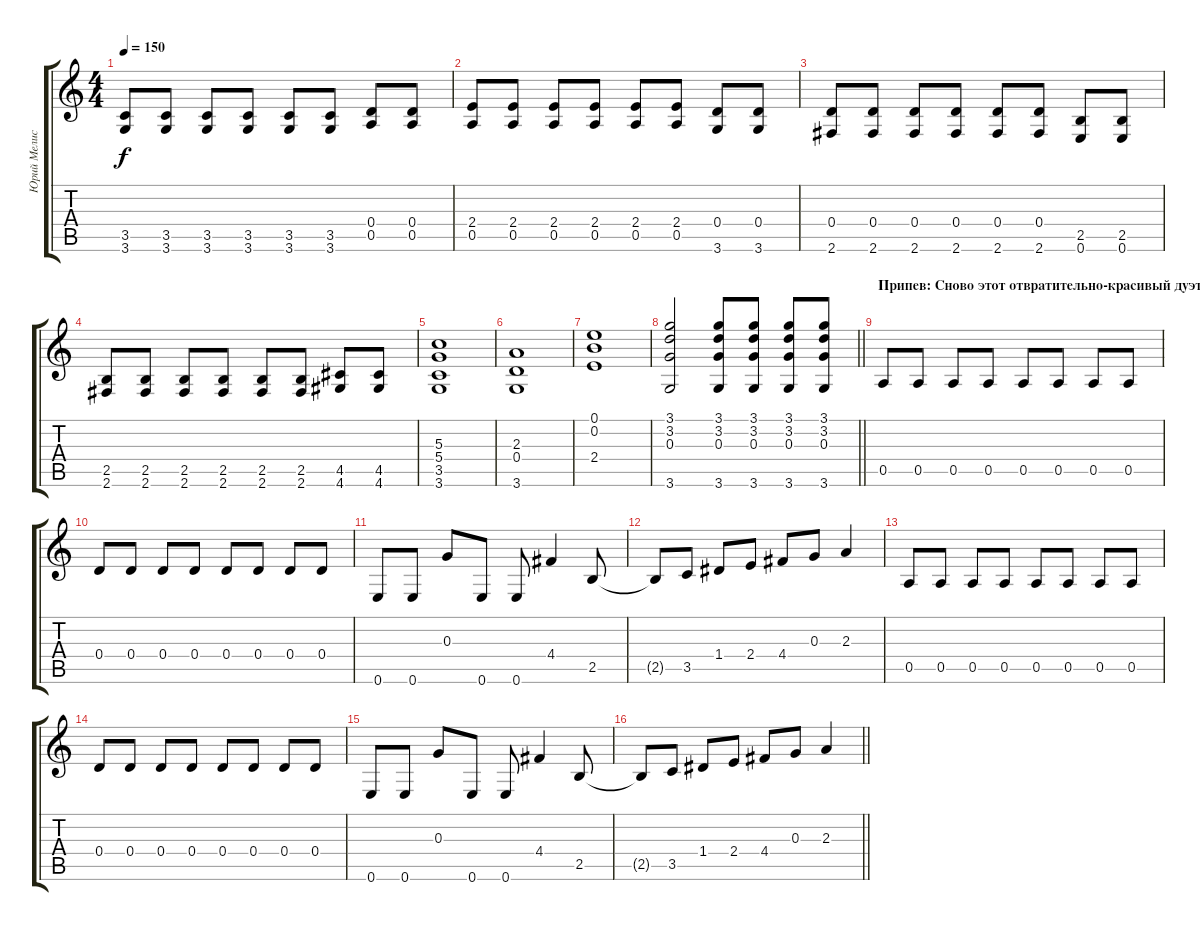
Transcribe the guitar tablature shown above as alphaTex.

\track ("Юрий Мелисов" "Юрий Мелис") {instrument overdrivenguitar}
\staff {score tabs}
\tuning (E4 B3 G3 D3 A2 E2) {hide}
\ts (4 4)
\tempo 150
\clef g2
\ks c
(3.5 3.6).8{dy f} (3.5 3.6).8 (3.5 3.6).8 (3.5 3.6).8 (3.5 3.6).8 (3.5 3.6).8 (0.4 0.5).8 (0.4 0.5).8 |
(2.4 0.5).8 (2.4 0.5).8 (2.4 0.5).8 (2.4 0.5).8 (2.4 0.5).8 (2.4 0.5).8 (0.4 3.6).8 (0.4 3.6).8 |
(0.4 2.6).8 (0.4 2.6).8 (0.4 2.6).8 (0.4 2.6).8 (0.4 2.6).8 (0.4 2.6).8 (2.5 0.6).8 (2.5 0.6).8 |
(2.5 2.6).8 (2.5 2.6).8 (2.5 2.6).8 (2.5 2.6).8 (2.5 2.6).8 (2.5 2.6).8 (4.5 4.6).8 (4.5 4.6).8 |
(5.3 5.4 3.5 3.6).1 |
(2.3 0.4 3.6).1 |
(0.1 0.2 2.4).1 |
\barLineRight lightlight
(3.1 3.2 0.3 3.6).2 (3.1 3.2 0.3 3.6).8 (3.1 3.2 0.3 3.6).8 (3.1 3.2 0.3 3.6).8 (3.1 3.2 0.3 3.6).8 |
\section ("" "Припев: Сново этот отвратительно-красивый дуэт")
0.5.8 0.5.8 0.5.8 0.5.8 0.5.8 0.5.8 0.5.8 0.5.8 |
0.4.8 0.4.8 0.4.8 0.4.8 0.4.8 0.4.8 0.4.8 0.4.8 |
0.6.8 0.6.8 0.3.8 0.6.8 0.6.8 4.4.4 2.5.8 |
2.5{t}.8 3.5.8 1.4.8 2.4.8 4.4.8 0.3.8 2.3.4 |
0.5.8 0.5.8 0.5.8 0.5.8 0.5.8 0.5.8 0.5.8 0.5.8 |
0.4.8 0.4.8 0.4.8 0.4.8 0.4.8 0.4.8 0.4.8 0.4.8 |
0.6.8 0.6.8 0.3.8 0.6.8 0.6.8 4.4.4 2.5.8 |
\barLineRight lightlight
2.5{t}.8 3.5.8 1.4.8 2.4.8 4.4.8 0.3.8 2.3.4
